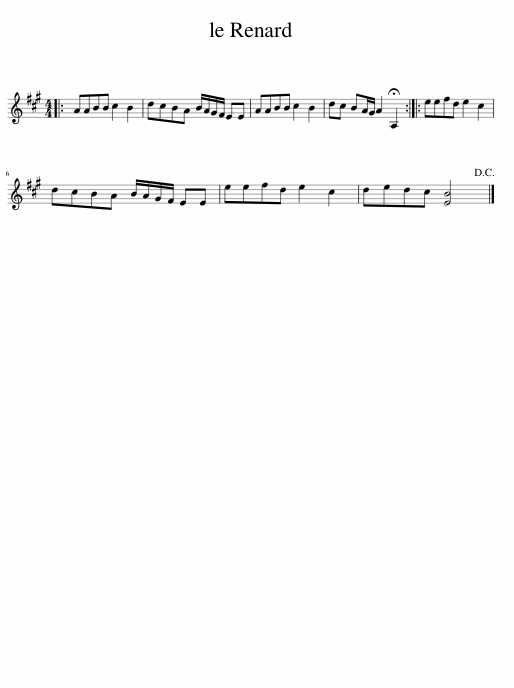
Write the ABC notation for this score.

X:1
L:1/8
M:4/4
I:linebreak $
K:A
V:1 treble
V:1
|: AABB c2 B2 | dcBA B/A/G/F/ EE | AABB c2 B2 | dc BA/G/ A2 !fermata!A,2 :: eefd e2 c2 |$ %5
 dcBA B/A/G/F/ EE | eefd e2 c2 | dedc [EB]4!D.C.! |] %8
